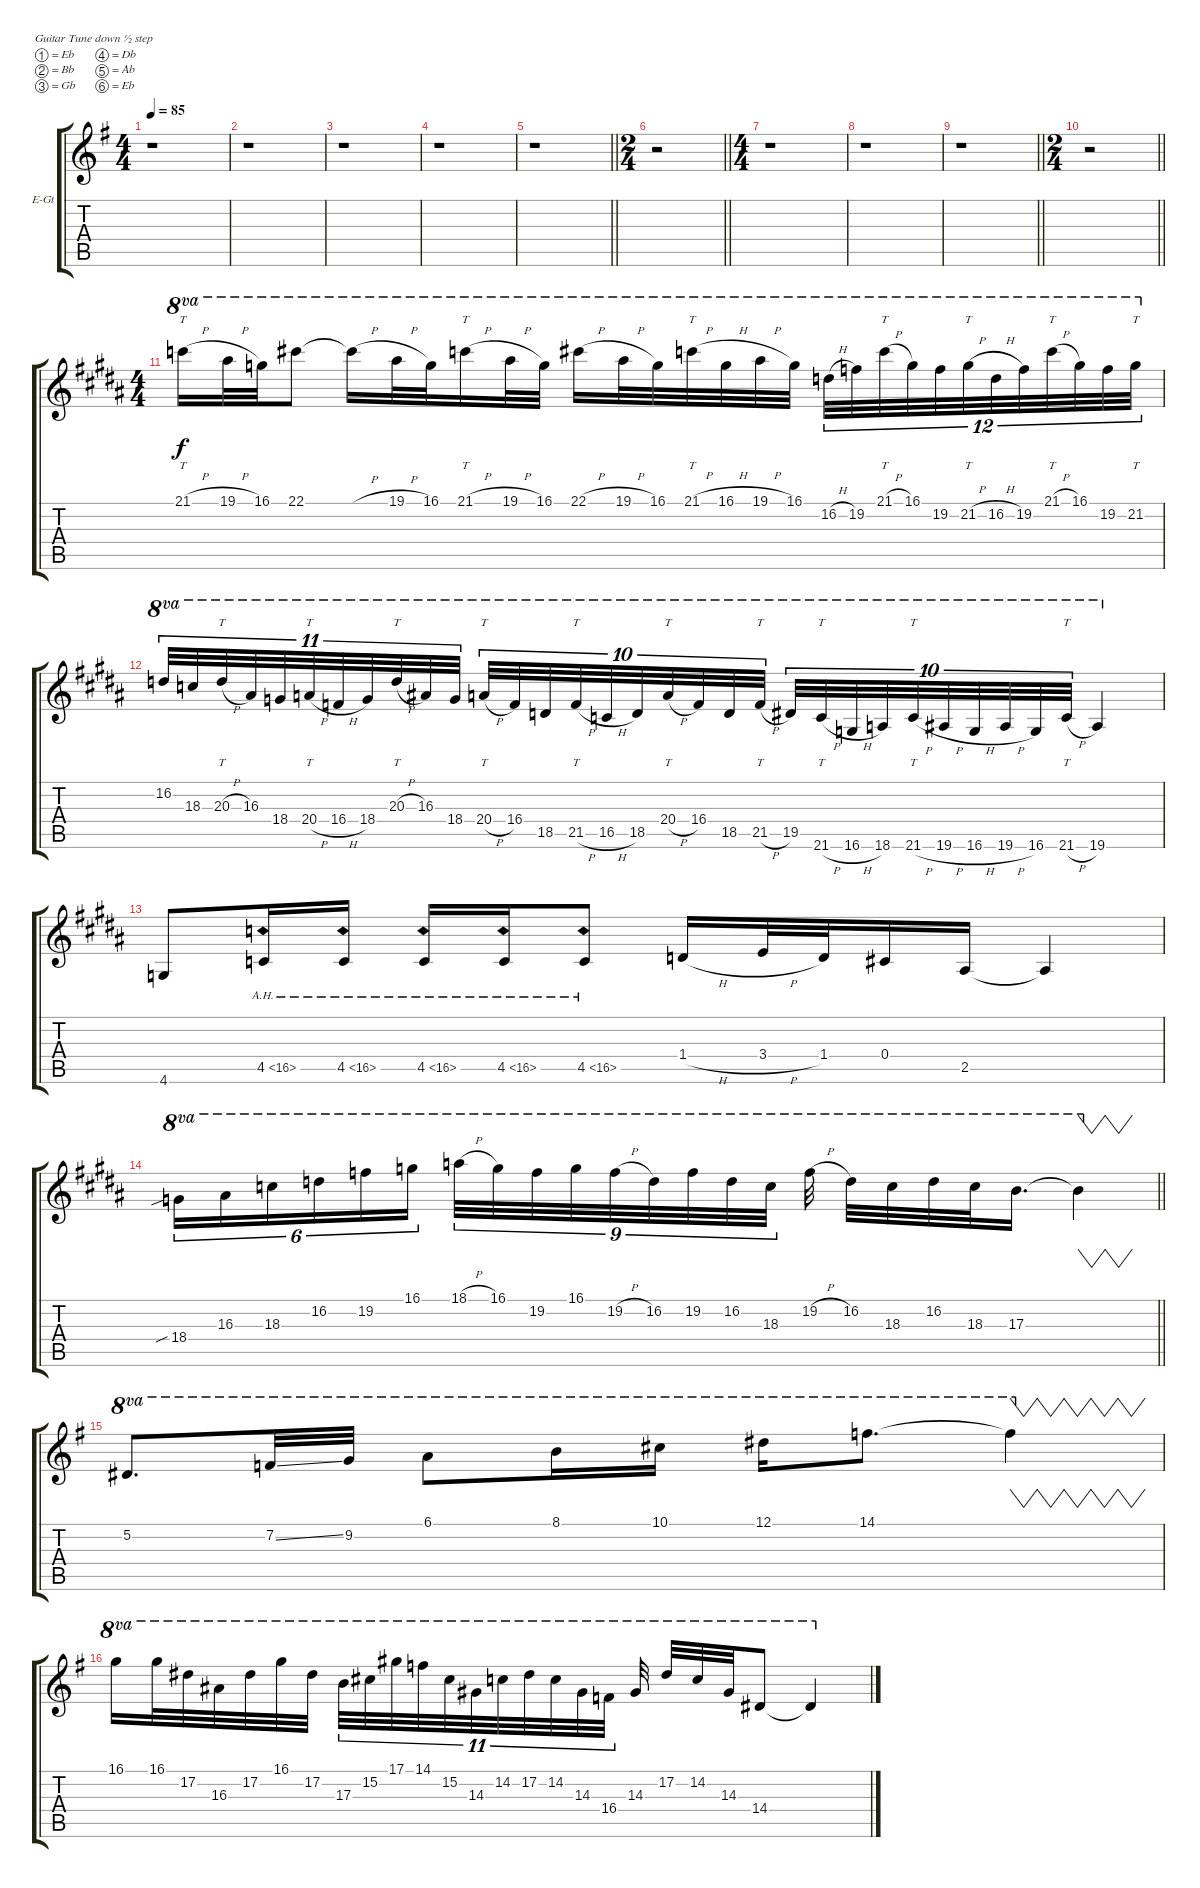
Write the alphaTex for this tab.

\bracketExtendMode groupsimilarinstruments
\firstSystemTrackNameOrientation horizontal
\otherSystemsTrackNameOrientation horizontal
\track ("o" "E-Gt") {instrument overdrivenguitar}
\staff {score tabs}
\tuning (Eb4 Bb3 Gb3 Db3 Ab2 Eb2)
\ts (4 4)
\tempo 85
\clef g2
\ks g
r.1{dy f} |
r.1 |
r.1 |
r.1 |
\barLineRight lightlight
r.1 |
\ts (2 4)
\beaming (8 2 2 2 2)
\barLineRight lightlight
r.2 |
\ts (4 4)
\beaming (8 2 2 2 2)
r.1 |
r.1 |
\barLineRight lightlight
r.1 |
\ts (2 4)
\beaming (8 2 2 2 2)
\barLineRight lightlight
r.2 |
\ts (4 4)
\beaming (8 2 2 2 2)
\section ("" " ")
\ks b
21.1{h}.16{tt ot 8va} 19.1{h}.32{ot 8va} 16.1.32{ot 8va} 22.1.8{ot 8va} 22.1{h t}.16{ot 8va} 19.1{h}.32{ot 8va} 16.1.32{ot 8va} 21.1{h}.16{tt ot 8va} 19.1{h}.32{ot 8va} 16.1.32{ot 8va} 22.1{h}.16{ot 8va} 19.1{h}.32{ot 8va} 16.1.32{ot 8va} 21.1{h}.32{tt ot 8va} 16.1{h}.32{ot 8va} 19.1{h}.32{ot 8va} 16.1.32{ot 8va} 16.2{h}.32{tu (12 8) ot 8va} 19.2.32{tu (12 8) ot 8va} 21.1{h}.32{tt tu (12 8) ot 8va} 16.1.32{tu (12 8) ot 8va} 19.2.32{tu (12 8) ot 8va} 21.2{h}.32{tt tu (12 8) ot 8va} 16.2{h}.32{tu (12 8) ot 8va} 19.2.32{tu (12 8) ot 8va} 21.1{h}.32{tt tu (12 8) ot 8va} 16.1.32{tu (12 8) ot 8va} 19.2.32{tu (12 8) ot 8va} 21.2.32{tt tu (12 8) ot 8va} |
16.2.32{tu (11 8) ot 8va} 18.3.32{tu (11 8) ot 8va} 20.3{h}.32{tt tu (11 8) ot 8va} 16.3.32{tu (11 8) ot 8va} 18.4.32{tu (11 8) ot 8va} 20.4{h}.32{tt tu (11 8) ot 8va} 16.4{h}.32{tu (11 8) ot 8va} 18.4.32{tu (11 8) ot 8va} 20.3{h}.32{tt tu (11 8) ot 8va} 16.3.32{tu (11 8) ot 8va} 18.4.32{tu (11 8) ot 8va} 20.4{h}.32{tt tu (10 8) ot 8va} 16.4.32{tu (10 8) ot 8va} 18.5.32{tu (10 8) ot 8va} 21.5{h}.32{tt tu (10 8) ot 8va} 16.5{h}.32{tu (10 8) ot 8va} 18.5.32{tu (10 8) ot 8va} 20.4{h}.32{tt tu (10 8) ot 8va} 16.4.32{tu (10 8) ot 8va} 18.5.32{tu (10 8) ot 8va} 21.5{h}.32{tt tu (10 8) ot 8va} 19.5.32{tu (10 8) ot 8va} 21.6{h}.32{tt tu (10 8) ot 8va} 16.6{h}.32{tu (10 8) ot 8va} 18.6.32{tu (10 8) ot 8va} 21.6{h}.32{tt tu (10 8) ot 8va} 19.6{h}.32{tu (10 8) ot 8va} 16.6{h}.32{tu (10 8) ot 8va} 19.6{h}.32{tu (10 8) ot 8va} 16.6.32{tu (10 8) ot 8va} 21.6{h}.32{tt tu (10 8) ot 8va} 19.6.4{ot 8va} |
4.6.8 4.5{ah 12}.16 4.5{ah 12}.16 4.5{ah 12}.16 4.5{ah 12}.16 4.5{ah 12}.8 1.4{h}.16 3.4{h}.32 1.4.32 0.4.16 2.5.16 2.5{t}.4 |
\barLineRight lightlight
\ks g#minor
18.4{sib}.16{tu (6 4) ot 8va} 16.3.16{tu (6 4) ot 8va} 18.3.16{tu (6 4) ot 8va} 16.2.16{tu (6 4) ot 8va} 19.2.16{tu (6 4) ot 8va} 16.1.16{tu (6 4) ot 8va} 18.1{h}.32{tu (9 8) ot 8va} 16.1.32{tu (9 8) ot 8va} 19.2.32{tu (9 8) ot 8va} 16.1.32{tu (9 8) ot 8va} 19.2{h}.32{tu (9 8) ot 8va} 16.2.32{tu (9 8) ot 8va} 19.2.32{tu (9 8) ot 8va} 16.2.32{tu (9 8) ot 8va} 18.3.32{tu (9 8) ot 8va} 19.2{h}.32{ot 8va} 16.2.32{ot 8va} 18.3.32{ot 8va} 16.2.32{ot 8va} 18.3.32{ot 8va} 17.3.16{d ot 8va} 17.3{t}.4{vw ot 8va} |
\ks g
5.2.8{d ot 8va} 7.2{ss}.32{ot 8va} 9.2.32{ot 8va} 6.1.8{ot 8va} 8.1.16{ot 8va} 10.1.16{ot 8va} 12.1.16{ot 8va} 14.1.8{d ot 8va} 14.1{t}.4{vw ot 8va} |
16.1.16{ot 8va} 16.1.32{ot 8va} 17.2.32{ot 8va} 16.3.32{ot 8va} 17.2.32{ot 8va} 16.1.32{ot 8va} 17.2.32{ot 8va} 17.3.32{tu (11 8) ot 8va} 15.2.32{tu (11 8) ot 8va} 17.1.32{tu (11 8) ot 8va} 14.1.32{tu (11 8) ot 8va} 15.2.32{tu (11 8) ot 8va} 14.3.32{tu (11 8) ot 8va} 14.2.32{tu (11 8) ot 8va} 17.2.32{tu (11 8) ot 8va} 14.2.32{tu (11 8) ot 8va} 14.3.32{tu (11 8) ot 8va} 16.4.32{tu (11 8) ot 8va} 14.3.32{ot 8va} 17.2.32{ot 8va} 14.2.32{ot 8va} 14.3.32{ot 8va} 14.4.8{ot 8va} 14.4{t}.4{ot 8va}
